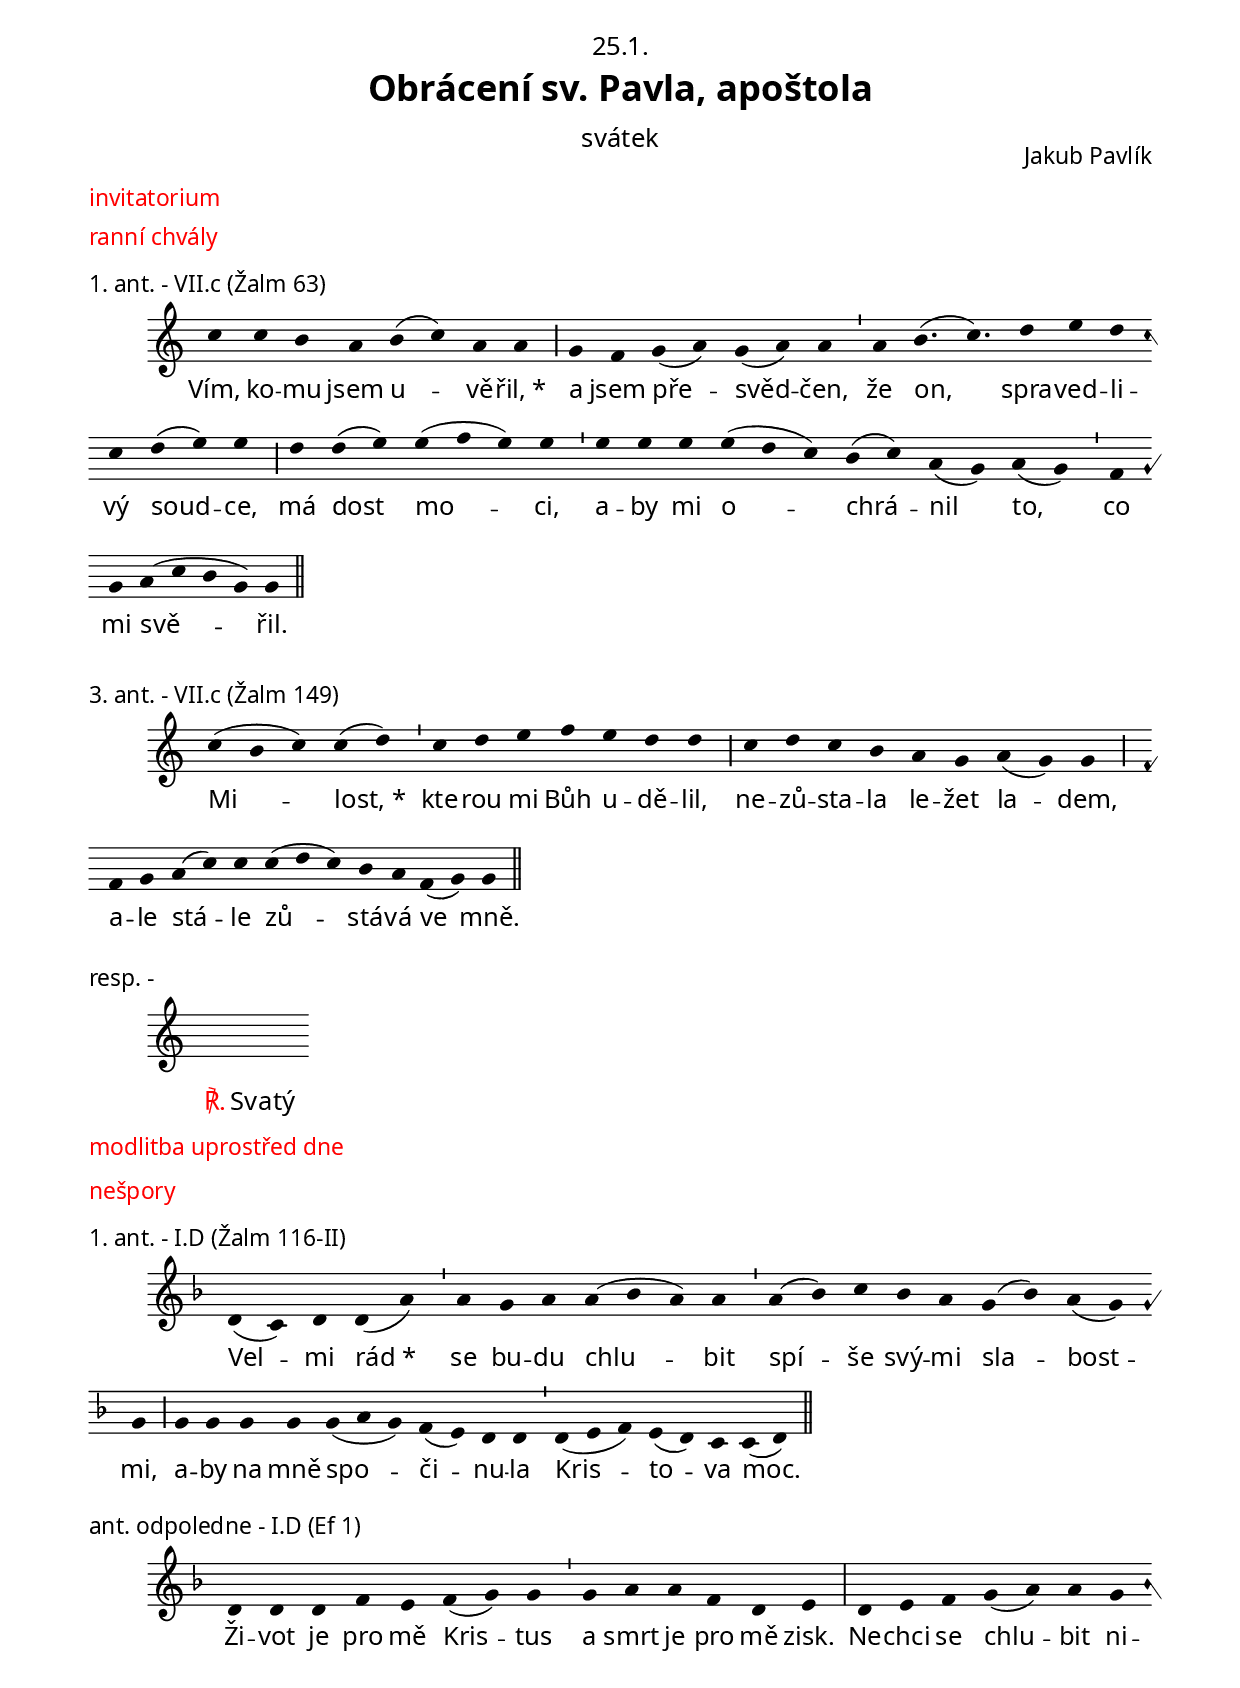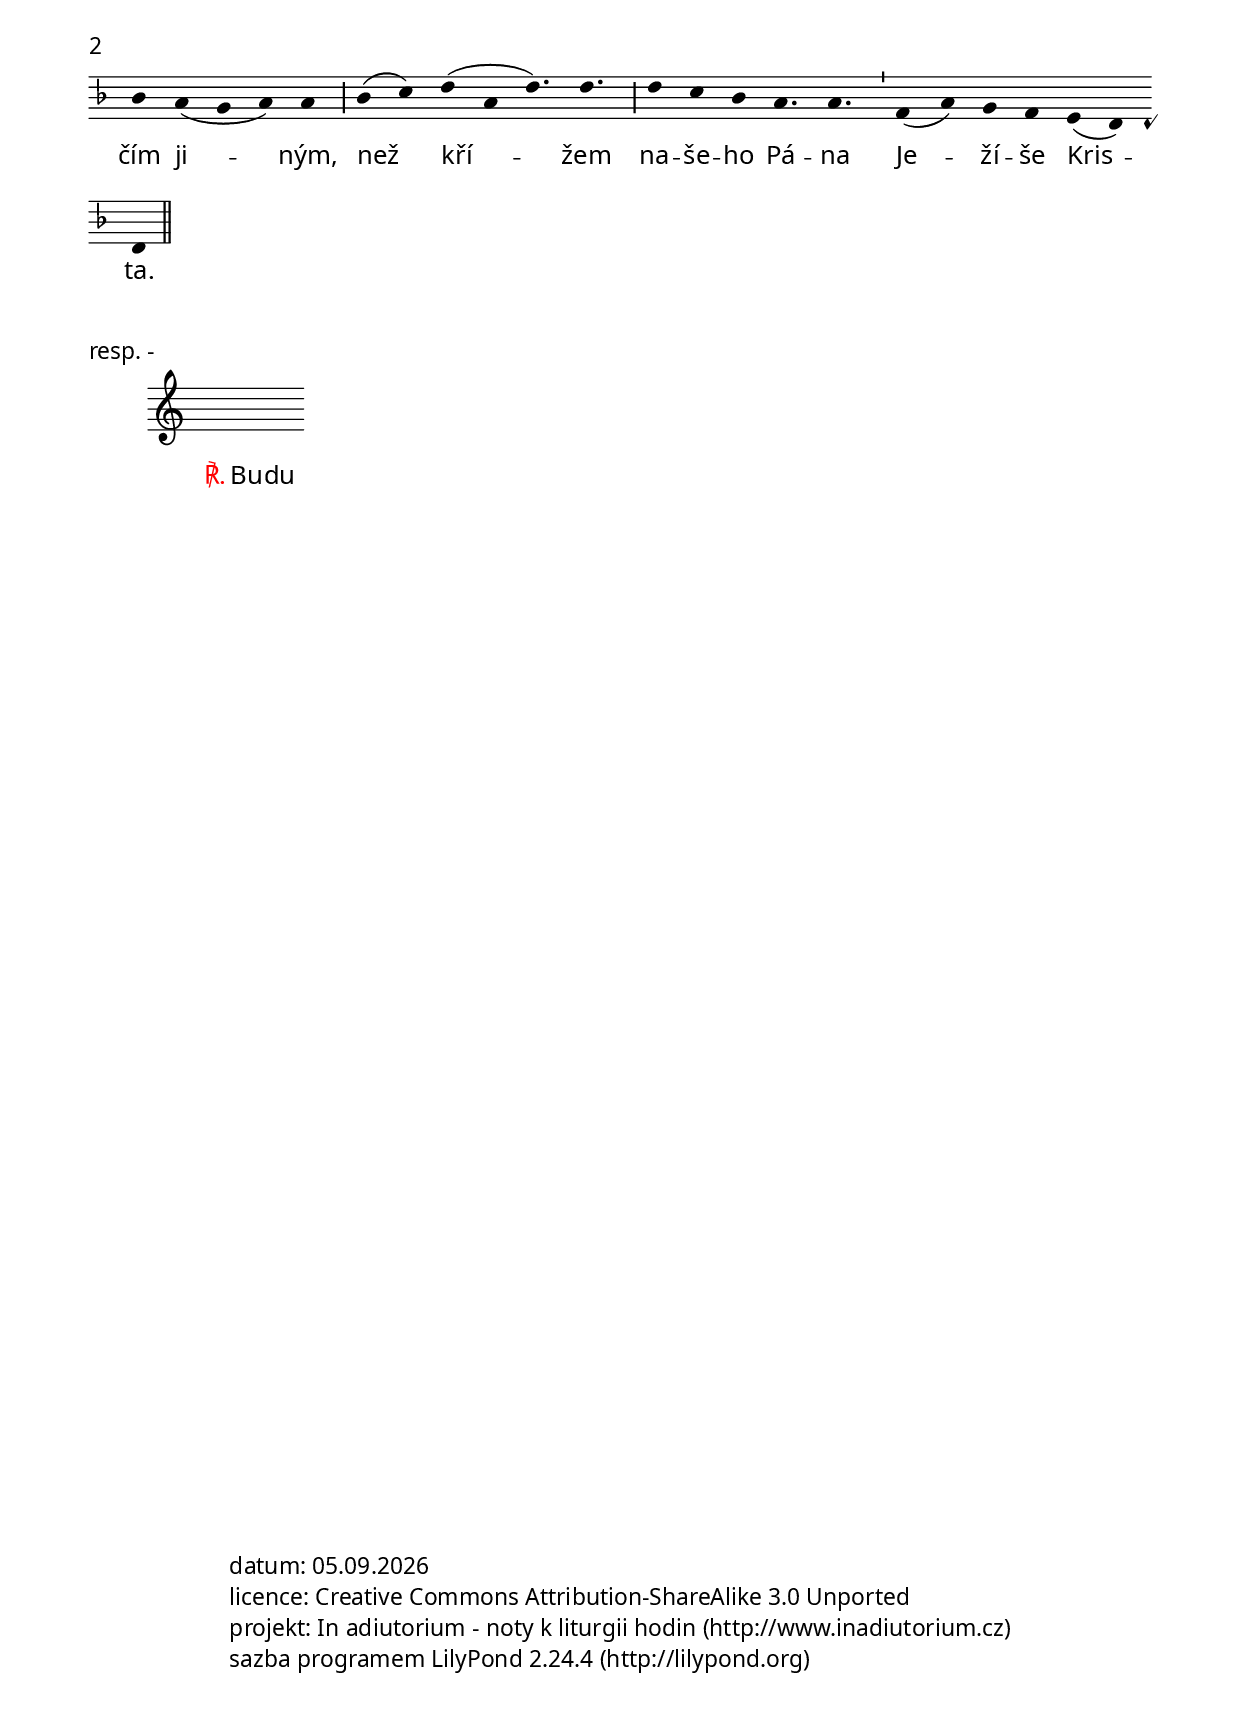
\version "2.16.0"

\include "../spolecne.ly"
\include "../dilyresponsorii.ly"

\header {
  title = \markup\titleSvatek
            "Obrácení sv. Pavla, apoštola"
            svátek
            25.1.
  composer = "Jakub Pavlík"
}

\markup {\nadpisHodinka {"invitatorium"}}

\score {
  \relative c' {
    \choralniRezim
    
  }
  \addlyrics {
    Chval -- me na -- še -- ho Bo -- ha;
    on ob -- rá -- til a -- po -- što -- la Pav -- la,
    u -- či -- te -- le ná -- ro -- dů.
  }
  \header {
    quid = "ant."
    modus = ""
    differentia = "" 
    psalmus = ""
    id = ""
    piece = \markup {\sestavTitulekBezZalmu}
  }
}

\markup {\nadpisHodinka {"ranní chvály"}}

\score {
  \relative c'' {
    \choralniRezim
    c4 c b a b( c) a a \barMaior
    g f g( a) g( a) a \barMin a b4.( c) d4 e d c d( e) e \barMaior
    d d( e) e( f e) e \barMin
    e e e e( d c) b( c) a( g) a( g) \barMin f g a( c b g) g \barFinalis
  }
  \addlyrics {
    Vím, ko -- mu jsem u -- vě -- řil,_*
    a jsem pře -- svěd -- čen, že on, spra -- ved -- li -- vý soud -- ce,
    má dost mo -- ci,
    a -- by mi o -- chrá -- nil to, co mi svě -- řil.
  }
  \header {
    quid = "1. ant."
    modus = "VII"
    differentia = "c" 
    psalmus = "Žalm 63"
    fial = "fial://sanktoral/0629petraapavla.ly#rch-a1"
    id = ""
    piece = \markup {\sestavTitulek}
  }
}

\score {
  \relative c' {
    \choralniRezim
    
  }
  \addlyrics {
    Sta -- čí ti, Pav -- le, mo -- je mi -- lost,
    pro -- to -- že sí -- la se tím zřej -- mě -- ji
    pro -- je -- ví ve sla -- bos -- ti.
  }
  \header {
    quid = "2. ant."
    modus = ""
    differentia = "" 
    psalmus = "Dan 3-III"
    id = ""
    piece = \markup {\sestavTitulek}
  }
}

\score {
  \relative c'' {
    \choralniRezim
    c4( b c) c( d) \barMin c d e f e d d \barMaior
    c d c b a g a( g) g \barMaior
    f g a( c) c c( d c) b a f( g) g \barFinalis
  }
  \addlyrics {
    Mi -- lost,_* kte -- rou mi Bůh u -- dě -- lil,
    ne -- zů -- sta -- la le -- žet la -- dem,
    a -- le stá -- le zů -- stá -- vá ve mně.
  }
  \header {
    quid = "3. ant."
    modus = "VII"
    differentia = "c" 
    psalmus = "Žalm 149"
    fial = "fial://sanktoral/0629petraapavla.ly#rch-a2"
    id = "rch-a2"
    piece = \markup {\sestavTitulek}
  }
}

\score {
  \relative c' {
    \choralniRezim
    
    % R
    \neviditelna a
    
    % V
    \neviditelna a
    
    % R
    \neviditelna a
    
    % Slava
  }
  \addlyrics {
    \Response Sva -- tý a -- po -- što -- le Pav -- le,_*
    Pán si tě vy -- vo -- lil.
    \Verse Byls pos -- lán hlá -- sat e -- van -- ge -- li -- um me -- zi po -- ha -- ny._*
    \Response Pán si tě vy -- vo -- lil.
    \textRespDoxologie
  }
  \header {
    quid = "resp."
    modus = ""
    id = ""
    piece = \markup {\sestavTitulekResp}
  }
}

\score {
  \relative c' {
    \choralniRezim
    
  }
  \addlyrics {
    Ra -- duj -- me se z_ob -- rá -- ce -- ní sva -- té -- ho Pav -- la,
    ne -- boť Pán ho po -- vo -- lal,
    a -- by se z_pro -- ná -- sle -- do -- va -- te -- le
    stal je -- ho a -- po -- što -- lem.
  }
  \header {
    quid = "ant."
    modus = ""
    differentia = "" 
    psalmus = ""
    id = ""
    piece = \markup {\sestavTitulekBezZalmu}
  }
}

\markup {\nadpisHodinka {"modlitba uprostřed dne"}}

\score {
  \relative c' {
    \choralniRezim
    
  }
  \addlyrics {
    Brat -- ře Šav -- le,
    po -- slal mě k_to -- bě Pán Je -- žíš,
    kte -- rý se ti u -- ká -- zal na ces -- tě:
    Máš za -- se na -- být zra -- ku 
    a do -- stat v_pl -- nos -- ti Du -- cha sva -- té -- ho.
  }
  \header {
    quid = "ant. dopoledne"
    modus = ""
    differentia = "" 
    psalmus = ""
    id = ""
    piece = \markup {\sestavTitulekBezZalmu}
  }
}

\score {
  \relative c' {
    \choralniRezim
    
  }
  \addlyrics {
    Když se Ša -- vel blí -- žil k_Da -- maš -- ku,
    by -- lo ko -- lem po -- led -- ne;
    a tu ho náh -- le z_ne -- be za -- li -- lo o -- sl -- ni -- vé svět -- lo.
  }
  \header {
    quid = "ant. v poledne"
    modus = ""
    differentia = "" 
    psalmus = ""
    id = ""
    piece = \markup {\sestavTitulekBezZalmu}
  }
}

\score {
  \relative c' {
    \choralniRezim
    
  }
  \addlyrics {
    Pán ře -- kl Šav -- lo -- vi:
    Já jsem Je -- žíš Na -- za -- ret -- ský,
    kte -- ré -- ho ty pro -- ná -- sle -- du -- ješ.
  }
  \header {
    quid = "ant. odpoledne"
    modus = ""
    differentia = "" 
    psalmus = ""
    id = ""
    piece = \markup {\sestavTitulekBezZalmu}
  }
}

\markup {\nadpisHodinka {"nešpory"}}

\score {
  \relative c' {
    \choralniRezim
    \key f \major
    d4( c) d d( a') \barMin a g a a( bes a) a \barMin a( bes) c bes a g( bes) a( g) g \barMaior
    g g g g g( a g) f( e) d d \barMin d( e f) e( d) c c( d) \barFinalis 
  }
  \addlyrics {
    Vel -- mi rád_* se bu -- du chlu -- bit spí -- še svý -- mi sla -- bost -- mi,
    a -- by na mně spo -- či -- nu -- la Kris -- to -- va moc.
  }
  \header {
    quid = "1. ant."
    modus = "I"
    differentia = "D" 
    psalmus = "Žalm 116-II"
    fial = "fial://sanktoral/0629petraapavla.ly#2ne-a2"
    id = ""
    piece = \markup {\sestavTitulek}
  }
}

\score {
  \relative c' {
    \choralniRezim
    
  }
  \addlyrics {
    Já jsem za -- sa -- dil,
    A -- pol -- los za -- lil,
    a -- le Bůh dá -- vá vzrůst.
  }
  \header {
    quid = "2. ant."
    modus = ""
    differentia = "" 
    psalmus = "Žalm 126"
    id = ""
    piece = \markup {\sestavTitulek}
  }
}

\score {
  \relative c' {
    \choralniRezim
    \key f \major
    d4 d d f e f( g) g \barMin
    g a a f d e \barMax
    
    d e f g( a) a g bes a( g a) a \barMaior
    bes( c) d( a d4.) d \barMaior
    d4 c bes a4. a \barMin f4( a) g f e( d) d \barFinalis
  }
  \addlyrics {
    Ži -- vot je pro mě Kris -- tus
    a smrt je pro mě zisk.
    
    Ne -- chci se chlu -- bit ni -- čím ji -- ným,
    než kří -- žem 
    na -- še -- ho Pá -- na Je -- ží -- še Kris -- ta.
  }
  \header {
    quid = "ant. odpoledne"
    modus = "I"
    differentia = "D" 
    psalmus = "Ef 1"
    fial = "fial://pust_svatytyden.ly#odpo"
    id = ""
    piece = \markup {\sestavTitulek}
  }
}

\score {
  \relative c' {
    \choralniRezim
    
    % R
    \neviditelna a
    
    % V
    \neviditelna a
    
    % R
    \neviditelna a
    
    % Slava
  }
  \addlyrics {
    \Response Bu -- du tě chvá -- lit ce -- lým svým srd -- cem,
    Pa -- ne, můj Bo -- že,_*
    bu -- du vy -- zná -- vat tvé jmé -- no me -- zi po -- ha -- ny.
    \Verse Ve -- li -- ká by -- la ke mně tvá lás -- ka._*
    \Response Bu -- du vy -- zná -- vat tvé jmé -- no me -- zi po -- ha -- ny.
    \textRespDoxologie
  }
  \header {
    quid = "resp."
    modus = ""
    id = ""
    piece = \markup {\sestavTitulekResp}
  }
}

\score {
  \relative c' {
    \choralniRezim
    
  }
  \addlyrics {
    Sva -- tý a -- po -- što -- le Pav -- le,
    hla -- sa -- te -- li prav -- dy a u -- či -- te -- li ná -- ro -- dů,
    při -- mlou -- vej se za nás u Bo -- ha,
    ne -- boť on si tě vy -- vo -- lil.
  }
  \header {
    quid = "ant. k Magnificat"
    modus = ""
    differentia = "" 
    psalmus = ""
    id = ""
    piece = \markup {\sestavTitulekBezZalmu}
  }
}